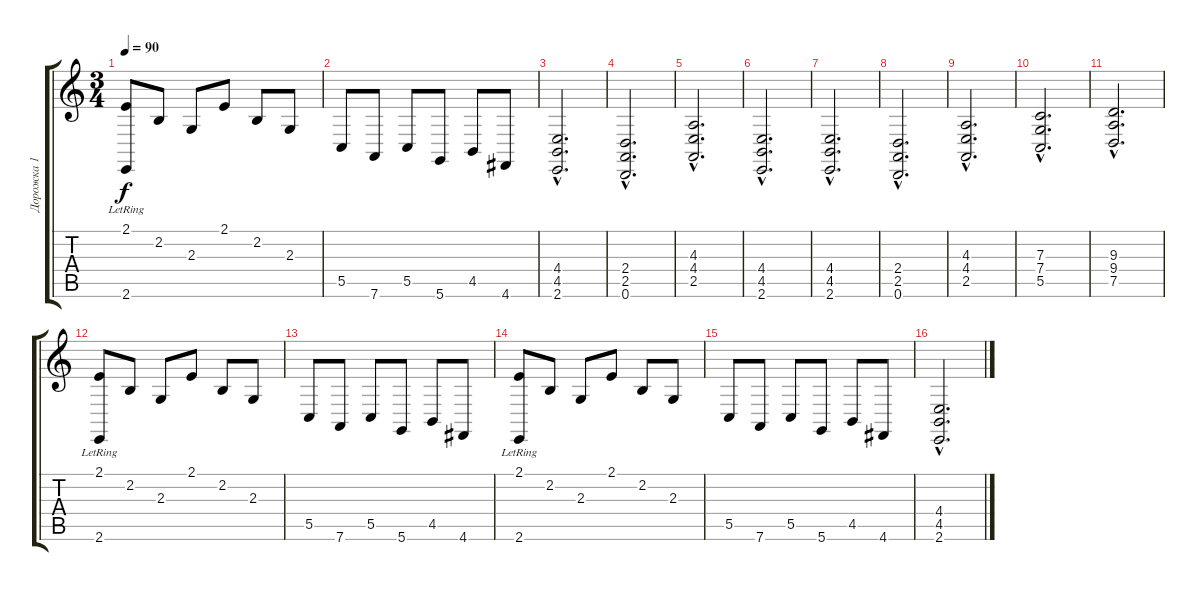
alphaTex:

\track ("Дорожка 1" "Дорожка 1") {instrument brightacousticpiano}
\staff {score tabs}
\tuning (D4 A3 F3 C3 G2 D2) {hide}
\ts (3 4)
\tempo 90
\clef g2
\ks c
(2.1 2.6{lr}).8{dy f} 2.2.8 2.3.8 2.1.8 2.2.8 2.3.8 |
5.5.8 7.6.8 5.5.8 5.6.8 4.5.8 4.6.8 |
(4.4{hac} 4.5{hac} 2.6{hac}).2{d} |
(2.4{hac} 2.5{hac} 0.6{hac}).2{d} |
(4.3{hac} 4.4{hac} 2.5{hac}).2{d} |
(4.4{hac} 4.5{hac} 2.6{hac}).2{d} |
(4.4{hac} 4.5{hac} 2.6{hac}).2{d} |
(2.4{hac} 2.5{hac} 0.6{hac}).2{d} |
(4.3{hac} 4.4{hac} 2.5{hac}).2{d} |
(7.3{hac} 7.4{hac} 5.5{hac}).2{d} |
(9.3{hac} 9.4{hac} 7.5{hac}).2{d} |
(2.1 2.6{lr}).8 2.2.8 2.3.8 2.1.8 2.2.8 2.3.8 |
5.5.8 7.6.8 5.5.8 5.6.8 4.5.8 4.6.8 |
(2.1 2.6{lr}).8 2.2.8 2.3.8 2.1.8 2.2.8 2.3.8 |
5.5.8 7.6.8 5.5.8 5.6.8 4.5.8 4.6.8 |
(4.4{hac} 4.5{hac} 2.6{hac}).2{d}
